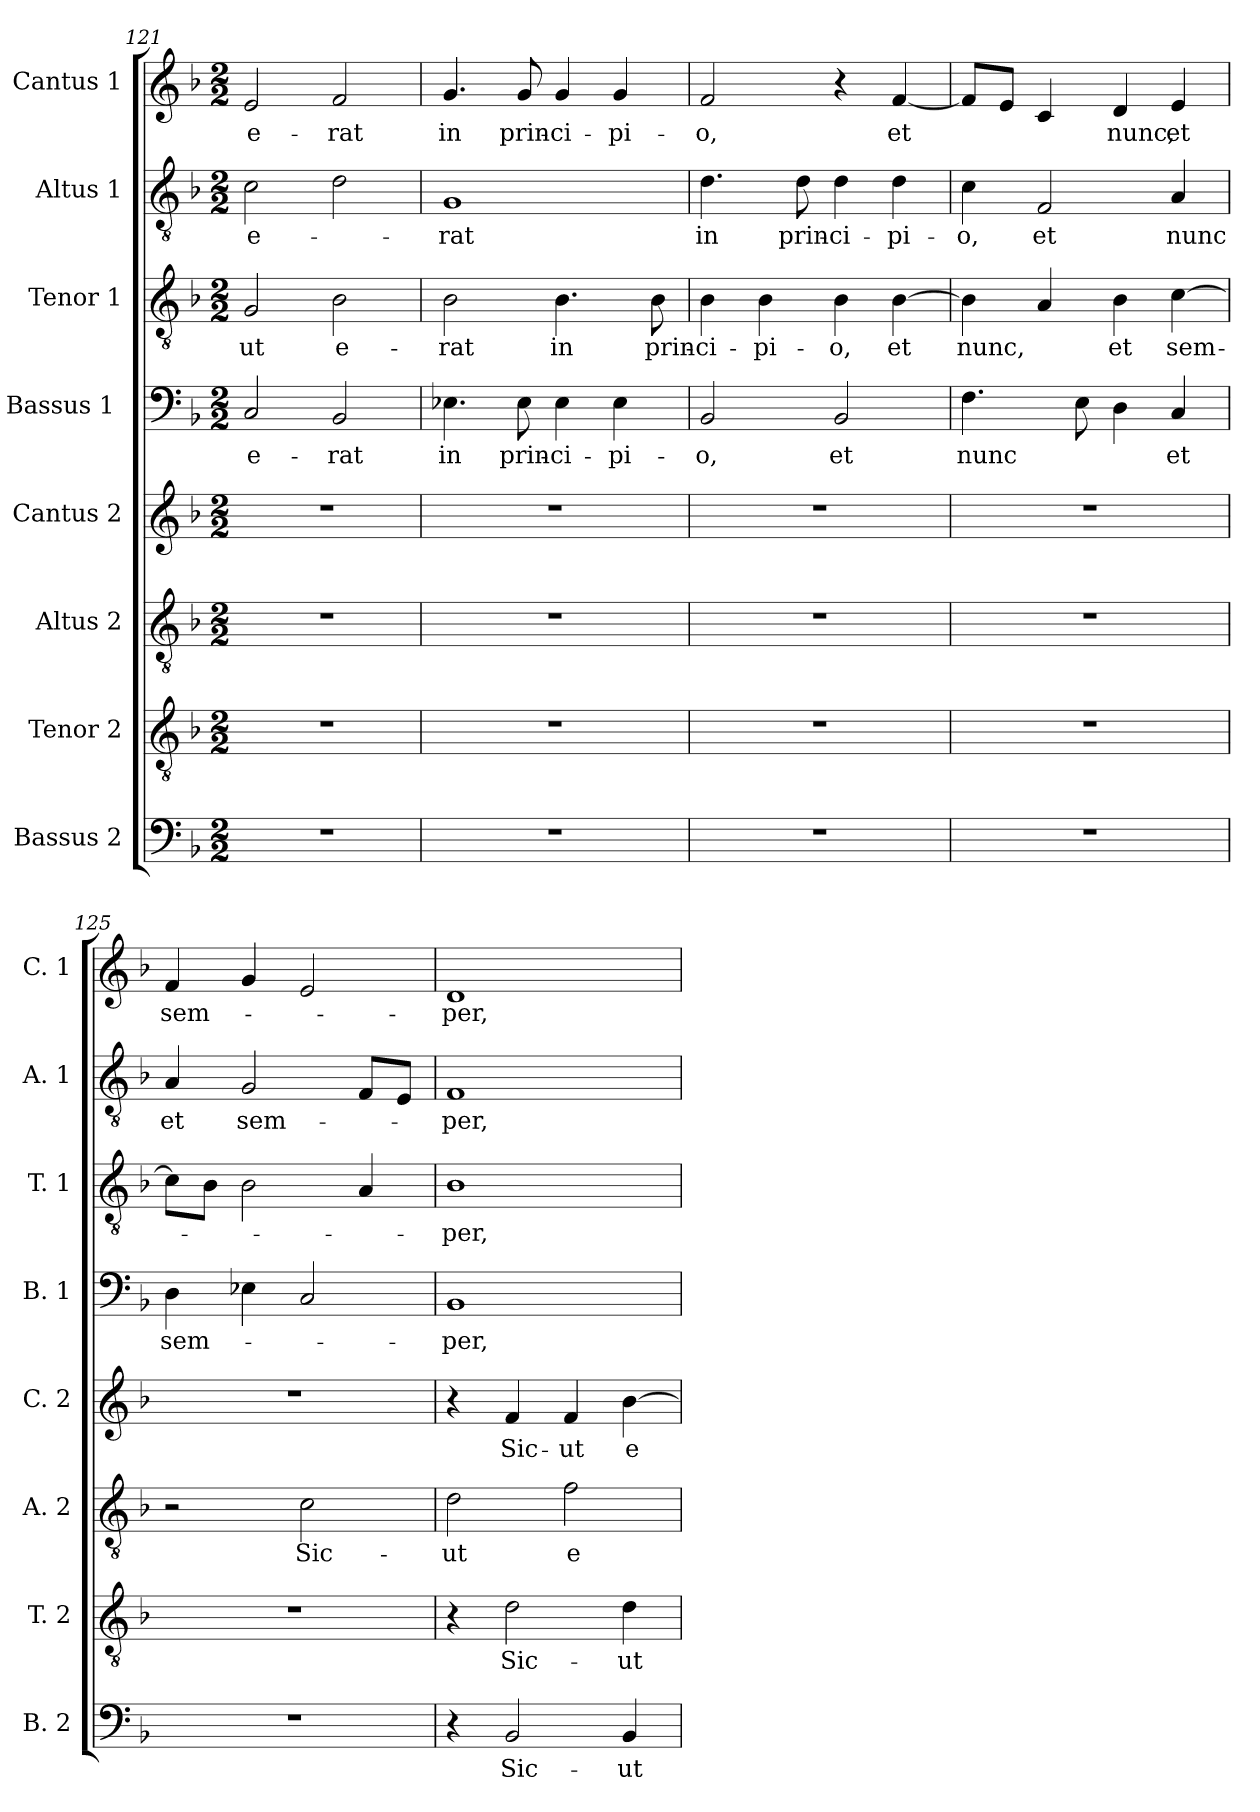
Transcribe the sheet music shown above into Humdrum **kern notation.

**kern	**text	**kern	**text	**kern	**text	**kern	**text	**kern	**text	**kern	**text	**kern	**text	**kern	**text
*part8	*part8	*part7	*part7	*part6	*part6	*part5	*part5	*part4	*part4	*part3	*part3	*part2	*part2	*part1	*part1
*staff8	*staff8	*staff7	*staff7	*staff6	*staff6	*staff5	*staff5	*staff4	*staff4	*staff3	*staff3	*staff2	*staff2	*staff1	*staff1
*I"Bassus 2	*	*I"Tenor 2	*	*I"Altus 2	*	*I"Cantus 2	*	*I"Bassus 1 	*	*I"Tenor 1	*	*I"Altus 1	*	*I"Cantus 1	*
*I'B. 2	*	*I'T. 2	*	*I'A. 2	*	*I'C. 2	*	*I'B. 1	*	*I'T. 1	*	*I'A. 1	*	*I'C. 1	*
*clefF4	*	*clefGv2	*	*clefGv2	*	*clefG2	*	*clefF4	*	*clefGv2	*	*clefGv2	*	*clefG2	*
*k[b-]	*	*k[b-]	*	*k[b-]	*	*k[b-]	*	*k[b-]	*	*k[b-]	*	*k[b-]	*	*k[b-]	*
*F:	*	*F:	*	*F:	*	*F:	*	*F:	*	*F:	*	*F:	*	*F:	*
*M2/2	*	*M2/2	*	*M2/2	*	*M2/2	*	*M2/2	*	*M2/2	*	*M2/2	*	*M2/2	*
=121	=121	=121	=121	=121	=121	=121	=121	=121	=121	=121	=121	=121	=121	=121	=121
1r	.	1r	.	1r	.	1r	.	2C/	e-	2G/	ut	2c\	e-	2e/	e-
.	.	.	.	.	.	.	.	2BB-/	rat	2B-\	e-	2d\	.	2f/	rat
=122	=122	=122	=122	=122	=122	=122	=122	=122	=122	=122	=122	=122	=122	=122	=122
1r	.	1r	.	1r	.	1r	.	4.E-X\	in	2B-\	rat	1G	rat	4.g/	in
.	.	.	.	.	.	.	.	8E-\	prin-	.	.	.	.	8g/	prin-
.	.	.	.	.	.	.	.	4E-\	ci-	4.B-\	in	.	.	4g/	ci-
.	.	.	.	.	.	.	.	4E-\	pi-	.	.	.	.	4g/	pi-
.	.	.	.	.	.	.	.	.	.	8B-\	prin-	.	.	.	.
=123	=123	=123	=123	=123	=123	=123	=123	=123	=123	=123	=123	=123	=123	=123	=123
1r	.	1r	.	1r	.	1r	.	2BB-/	o,	4B-\	ci-	4.d\	in	2f/	o,
.	.	.	.	.	.	.	.	.	.	4B-\	pi-	.	.	.	.
.	.	.	.	.	.	.	.	.	.	.	.	8d\	prin-	.	.
.	.	.	.	.	.	.	.	2BB-/	et	4B-\	o,	4d\	ci-	4r	.
.	.	.	.	.	.	.	.	.	.	[4B-\	et	4d\	pi-	[4f/	et
=124	=124	=124	=124	=124	=124	=124	=124	=124	=124	=124	=124	=124	=124	=124	=124
1r	.	1r	.	1r	.	1r	.	4.F\	nunc	4B-\]	nunc,	4c\	o,	8f/L]	.
.	.	.	.	.	.	.	.	.	.	.	.	.	.	8e/J	.
.	.	.	.	.	.	.	.	.	.	4A/	.	2F/	et	4c/	.
.	.	.	.	.	.	.	.	8E\	.	.	.	.	.	.	.
.	.	.	.	.	.	.	.	4D\	.	4B-\	et	.	.	4d/	nunc,
.	.	.	.	.	.	.	.	4C/	et	[4c\	sem-	4A/	nunc	4e/	et
=125	=125	=125	=125	=125	=125	=125	=125	=125	=125	=125	=125	=125	=125	=125	=125
1r	.	1r	.	2r	.	1r	.	4D\	sem-	8c\L]	.	4A/	et	4f/	sem-
.	.	.	.	.	.	.	.	.	.	8B-\J	.	.	.	.	.
.	.	.	.	.	.	.	.	4E-X\	.	2B-\	.	2G/	sem-	4g/	.
.	.	.	.	2c\	Sic-	.	.	2C/	.	.	.	.	.	2e/	.
.	.	.	.	.	.	.	.	.	.	4A/	.	8F/L	.	.	.
.	.	.	.	.	.	.	.	.	.	.	.	8E/J	.	.	.
=126	=126	=126	=126	=126	=126	=126	=126	=126	=126	=126	=126	=126	=126	=126	=126
4r	.	4r	.	2d\	ut	4r	.	1BB-	per,	1B-	per,	1F	per,	1d	per,
2BB-/	Sic-	2d\	Sic-	.	.	4f/	Sic-	.	.	.	.	.	.	.	.
.	.	.	.	2f\	e-	4f/	ut	.	.	.	.	.	.	.	.
4BB-/	ut	4d\	ut	.	.	[4b-\	e-	.	.	.	.	.	.	.	.
=	=	=	=	=	=	=	=	=	=	=	=	=	=	=	=
*-	*-	*-	*-	*-	*-	*-	*-	*-	*-	*-	*-	*-	*-	*-	*-
